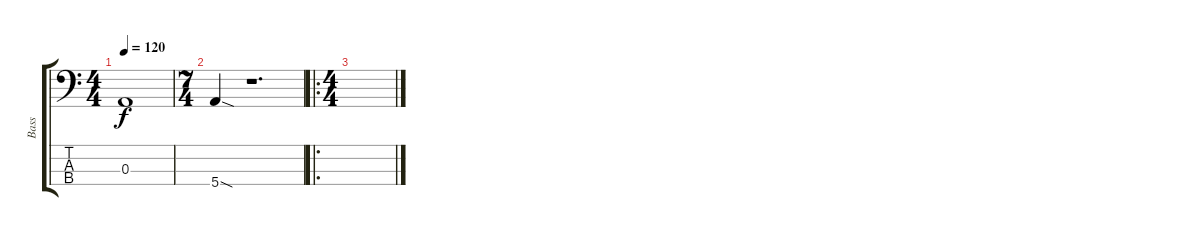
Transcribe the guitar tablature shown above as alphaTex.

\track ("Bass" "Bass") {instrument electricbassfinger}
\staff {score tabs}
\tuning (G2 D2 A1 E1) {hide}
\ts (4 4)
\tempo 120
\clef f4
\ks c
0.3{t}.1{dy f} |
\ts (7 4)
5.4{sod}.4 r.1{d} |
\ro
\ts (4 4)
